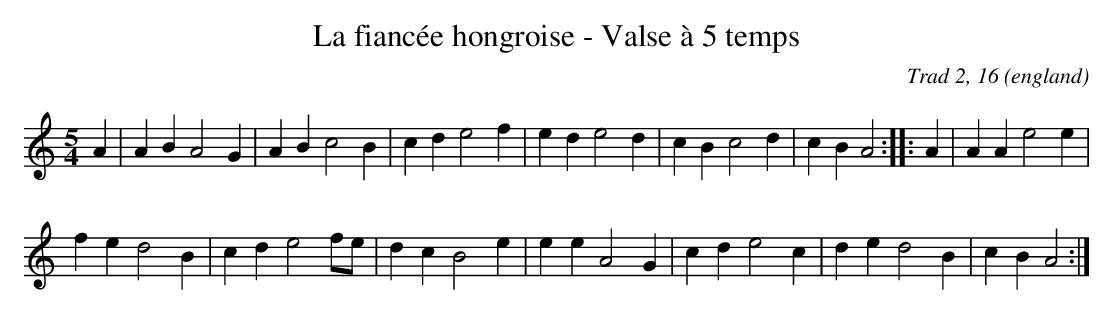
X:1
T:La fiancée hongroise - Valse à 5 temps
O:england
C:Trad 2, 16
M:5/4
L:1/4
K:C
A|ABA2G|ABc2B|cde2f|ede2d|\
cBc2d|cBA2:|\
|:A|AAe2e|
fed2B|cde2f/e/|dcB2e|\
eeA2G|cde2c|ded2B|cBA2:|
